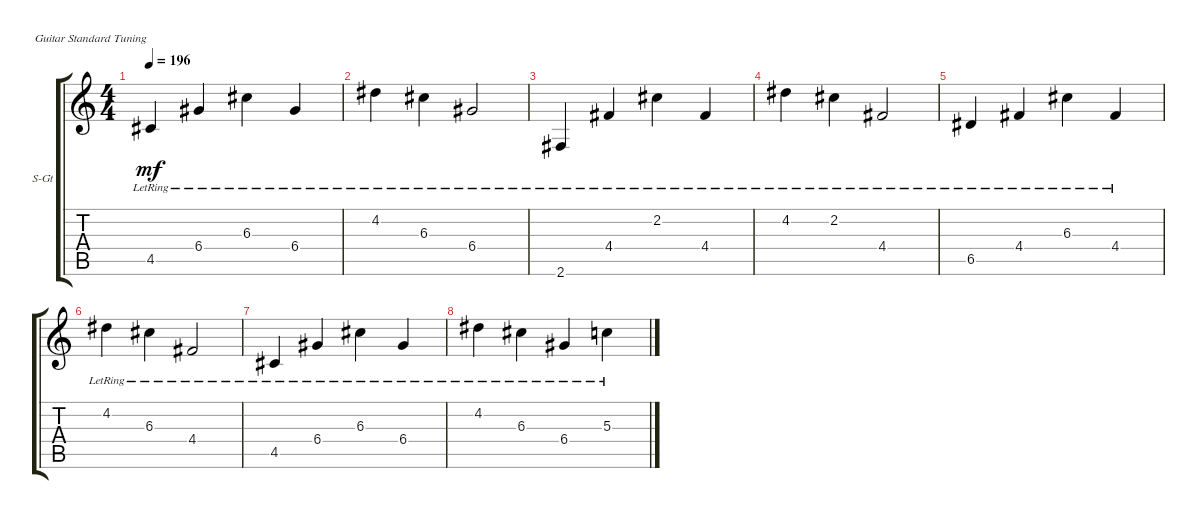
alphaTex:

\defaultSystemsLayout 4
\bracketExtendMode groupsimilarinstruments
\firstSystemTrackNameOrientation horizontal
\otherSystemsTrackNameOrientation horizontal
\track ("Acoustic Lead" "S-Gt") {instrument acousticguitarsteel}
\staff {score tabs}
\tuning (E4 B3 G3 D3 A2 E2)
\ts (4 4)
\tempo 196
\clef g2
\scale
0.485477
\ks c
4.5{lr}.4{dy mf instrument acousticguitarsteel} 6.4{lr}.4 6.3{lr}.4 6.4{lr}.4 |
\scale
0.257261 4.2{lr}.4 6.3{lr}.4 6.4{lr}.2 |
\scale
0.257261 2.6{lr}.4 4.4{lr}.4 2.2{lr}.4 4.4{lr}.4 |
\scale
0.333333 4.2{lr}.4 2.2{lr}.4 4.4{lr}.2 |
\scale
0.333333 6.5{lr}.4 4.4{lr}.4 6.3{lr}.4 4.4{lr}.4 |
\scale
0.333333 4.2{lr}.4 6.3{lr}.4 4.4{lr}.2 |
\scale
0.313131 4.5{lr}.4 6.4{lr}.4 6.3{lr}.4 6.4{lr}.4 |
4.2{lr}.4 6.3{lr}.4 6.4{lr}.4 5.3{lr}.4 |
\scale
0.313131 |
\scale
0.373737 |
\scale
0.322917 |
\scale
0.322917 |
\scale
0.354167
